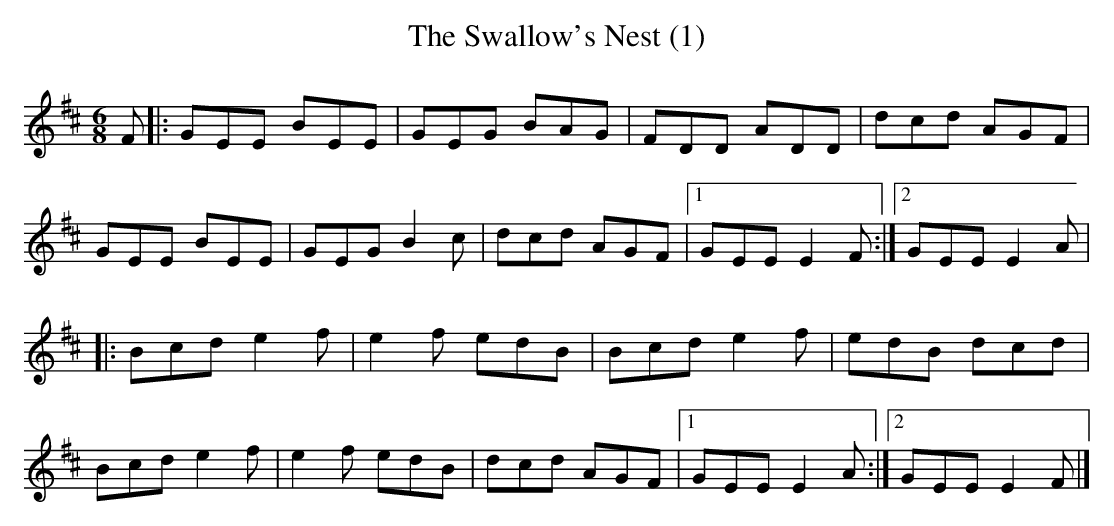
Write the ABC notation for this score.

X:1
T:Swallow's Nest (1), The
M:6/8
L:1/8
K:EDor
F[|:GEE BEE|GEG BAG|FDD ADD|dcd AGF|!
GEE BEE|GEG B2c|dcd AGF|1GEE E2F:|2GEE E2A|!
|:Bcd e2f|e2f edB|Bcd e2f|edB dcd|!
Bcd e2f|e2f edB|dcd AGF|1GEE E2A:|2GEE E2F|]!
